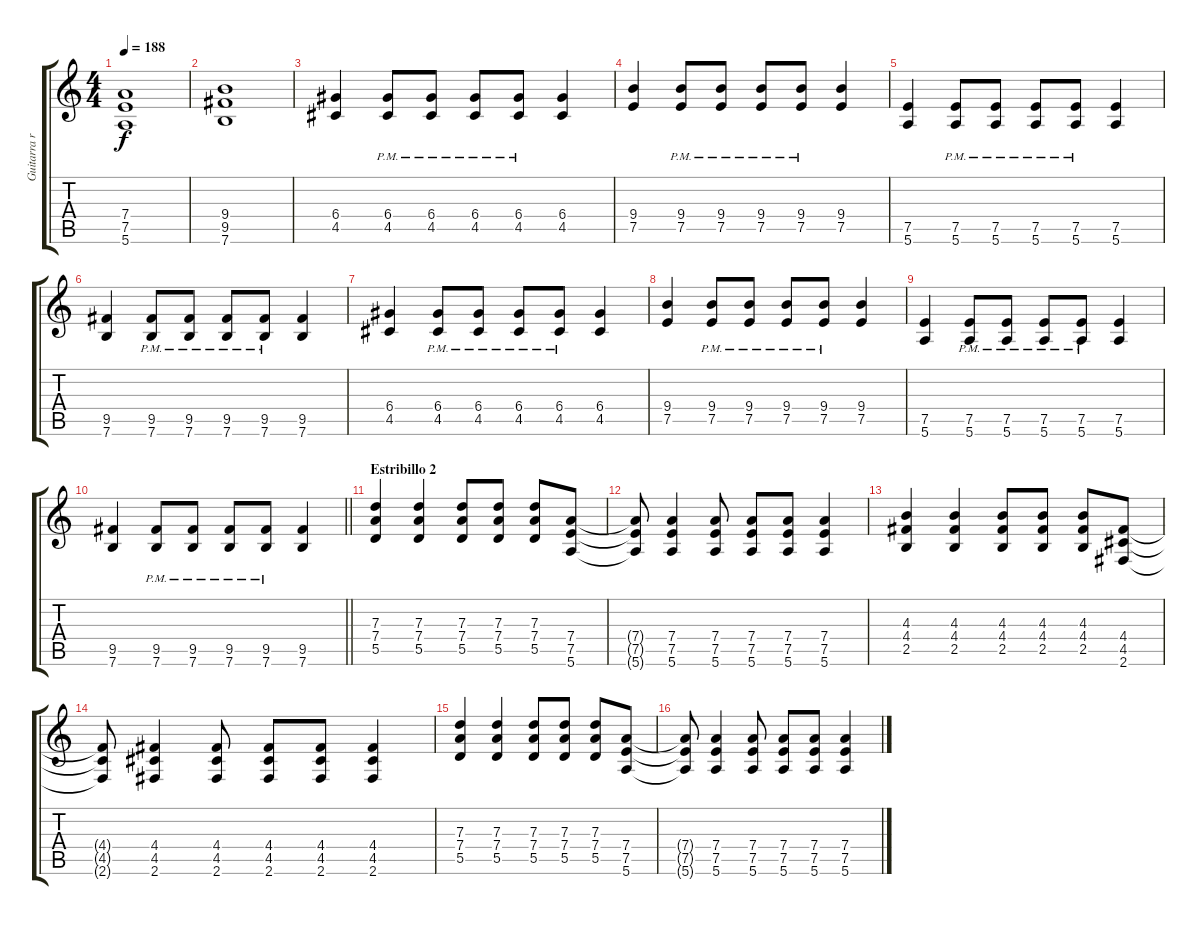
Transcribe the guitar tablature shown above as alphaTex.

\track ("Guitarra rítmica" "Guitarra r") {instrument distortionguitar}
\staff {score tabs}
\tuning (E4 B3 G3 D3 A2 E2) {hide}
\ts (4 4)
\tempo 188
\clef g2
\ks c
(7.4 7.5 5.6).1{dy f} |
(9.4 9.5 7.6).1 |
(6.4 4.5).4 (6.4{pm} 4.5{pm}).8 (6.4{pm} 4.5{pm}).8 (6.4{pm} 4.5{pm}).8 (6.4{pm} 4.5{pm}).8 (6.4 4.5).4 |
(9.4 7.5).4 (9.4{pm} 7.5{pm}).8 (9.4{pm} 7.5{pm}).8 (9.4{pm} 7.5{pm}).8 (9.4{pm} 7.5{pm}).8 (9.4 7.5).4 |
(7.5 5.6).4 (7.5{pm} 5.6{pm}).8 (7.5{pm} 5.6{pm}).8 (7.5{pm} 5.6{pm}).8 (7.5{pm} 5.6{pm}).8 (7.5 5.6).4 |
(9.5 7.6).4 (9.5{pm} 7.6{pm}).8 (9.5{pm} 7.6{pm}).8 (9.5{pm} 7.6{pm}).8 (9.5{pm} 7.6{pm}).8 (9.5 7.6).4 |
(6.4 4.5).4 (6.4{pm} 4.5{pm}).8 (6.4{pm} 4.5{pm}).8 (6.4{pm} 4.5{pm}).8 (6.4{pm} 4.5{pm}).8 (6.4 4.5).4 |
(9.4 7.5).4 (9.4{pm} 7.5{pm}).8 (9.4{pm} 7.5{pm}).8 (9.4{pm} 7.5{pm}).8 (9.4{pm} 7.5{pm}).8 (9.4 7.5).4 |
(7.5 5.6).4 (7.5{pm} 5.6{pm}).8 (7.5{pm} 5.6{pm}).8 (7.5{pm} 5.6{pm}).8 (7.5{pm} 5.6{pm}).8 (7.5 5.6).4 |
\barLineRight lightlight
(9.5 7.6).4 (9.5{pm} 7.6{pm}).8 (9.5{pm} 7.6{pm}).8 (9.5{pm} 7.6{pm}).8 (9.5{pm} 7.6{pm}).8 (9.5 7.6).4 |
\section ("" "Estribillo 2")
(7.3 7.4 5.5).4 (7.3 7.4 5.5).4 (7.3 7.4 5.5).8 (7.3 7.4 5.5).8 (7.3 7.4 5.5).8 (7.4 7.5 5.6).8 |
(7.4{t} 7.5{t} 5.6{t}).8 (7.4 7.5 5.6).4 (7.4 7.5 5.6).8 (7.4 7.5 5.6).8 (7.4 7.5 5.6).8 (7.4 7.5 5.6).4 |
(4.3 4.4 2.5).4 (4.3 4.4 2.5).4 (4.3 4.4 2.5).8 (4.3 4.4 2.5).8 (4.3 4.4 2.5).8 (4.4 4.5 2.6).8 |
(4.4{t} 4.5{t} 2.6{t}).8 (4.4 4.5 2.6).4 (4.4 4.5 2.6).8 (4.4 4.5 2.6).8 (4.4 4.5 2.6).8 (4.4 4.5 2.6).4 |
(7.3 7.4 5.5).4 (7.3 7.4 5.5).4 (7.3 7.4 5.5).8 (7.3 7.4 5.5).8 (7.3 7.4 5.5).8 (7.4 7.5 5.6).8 |
(7.4{t} 7.5{t} 5.6{t}).8 (7.4 7.5 5.6).4 (7.4 7.5 5.6).8 (7.4 7.5 5.6).8 (7.4 7.5 5.6).8 (7.4 7.5 5.6).4
